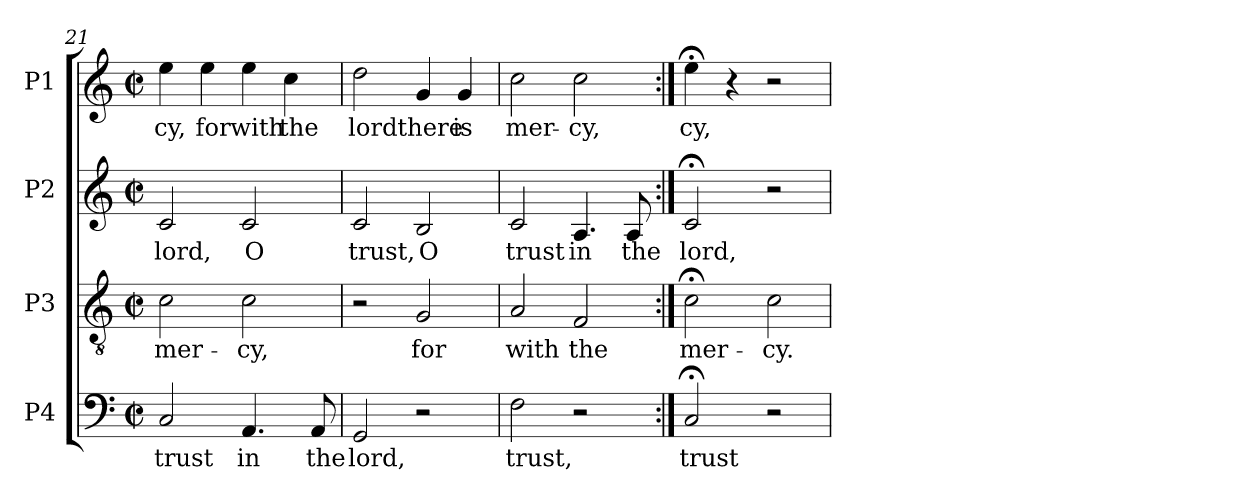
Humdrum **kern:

**kern	**text	**kern	**text	**kern	**text	**kern	**text
*part4	*part4	*part3	*part3	*part2	*part2	*part1	*part1
*staff4	*staff4	*staff3	*staff3	*staff2	*staff2	*staff1	*staff1
*I"P4	*	*I"P3	*	*I"P2	*	*I"P1	*
*clefF4	*	*clefGv2	*	*clefG2	*	*clefG2	*
*	*	*ITrd7c12	*	*	*	*	*
*k[]	*	*k[]	*	*k[]	*	*k[]	*
*C:	*	*C:	*	*C:	*	*C:	*
*M2/2	*	*M2/2	*	*M2/2	*	*M2/2	*
*met(c|)	*	*met(c|)	*	*met(c|)	*	*met(c|)	*
=21	=21	=21	=21	=21	=21	=21	=21
!	!LO:LY:b:color=#000000	!	!	!	!	!	!
!	!	!	!LO:LY:b:color=#000000	!	!	!	!
!	!	!	!	!	!LO:LY:b:color=#000000	!	!
!	!	!	!	!	!	!	!LO:LY:b:color=#000000
2Ci/	trust	2Ci\	mer-	2ci/	lord,	4eei\	-cy,
!	!	!	!	!	!	!	!LO:LY:b:color=#000000
.	.	.	.	.	.	4eei\	for
!	!LO:LY:b:color=#000000	!	!	!	!	!	!
!	!	!	!LO:LY:b:color=#000000	!	!	!	!
!	!	!	!	!	!LO:LY:b:color=#000000	!	!
!	!	!	!	!	!	!	!LO:LY:b:color=#000000
4.AAi/	in	2Ci\	-cy,	2ci/	O	4eei\	with
!	!	!	!	!	!	!	!LO:LY:b:color=#000000
.	.	.	.	.	.	4cci\	the
!	!LO:LY:b:color=#000000	!	!	!	!	!	!
8AAi/	the	.	.	.	.	.	.
=22	=22	=22	=22	=22	=22	=22	=22
!	!LO:LY:b:color=#000000	!	!	!	!	!	!
!	!	!	!	!	!LO:LY:b:color=#000000	!	!
!	!	!	!	!	!	!	!LO:LY:b:color=#000000
2GGi/	lord,	2r	.	2ci/	trust,	2ddi\	lord
!	!	!	!LO:LY:b:color=#000000	!	!	!	!
!	!	!	!	!	!LO:LY:b:color=#000000	!	!
!	!	!	!	!	!	!	!LO:LY:b:color=#000000
2r	.	2GGi/	for	2Bi/	O	4gi/	there
!	!	!	!	!	!	!	!LO:LY:b:color=#000000
.	.	.	.	.	.	4gi/	is
=23	=23	=23	=23	=23	=23	=23	=23
!	!LO:LY:b:color=#000000	!	!	!	!	!	!
!	!	!	!LO:LY:b:color=#000000	!	!	!	!
!	!	!	!	!	!LO:LY:b:color=#000000	!	!
!	!	!	!	!	!	!	!LO:LY:b:color=#000000
2Fi\	trust,	2AAi/	with	2ci/	trust	2cci\	mer-
!	!	!	!LO:LY:b:color=#000000	!	!	!	!
!	!	!	!	!	!LO:LY:b:color=#000000	!	!
!	!	!	!	!	!	!	!LO:LY:b:color=#000000
2r	.	2FFi/	the	4.Ai/	in	2cci\	-cy,
!	!	!	!	!	!LO:LY:b:color=#000000	!	!
.	.	.	.	8Ai/	the	.	.
=24:|!	=24:|!	=24:|!	=24:|!	=24:|!	=24:|!	=24:|!	=24:|!
!	!LO:LY:b:color=#000000	!	!	!	!	!	!
!	!	!	!LO:LY:b:color=#000000	!	!	!	!
!	!	!	!	!	!LO:LY:b:color=#000000	!	!
!	!	!	!	!	!	!	!LO:LY:b:color=#000000
2C;i/	trust	2C;i\	mer-	2c;i/	lord,	4ee;i\	cy,
.	.	.	.	.	.	4r	.
!	!	!	!LO:LY:b:color=#000000	!	!	!	!
2r	.	2Ci\	-cy.	2r	.	2r	.
=	=	=	=	=	=	=	=
*-	*-	*-	*-	*-	*-	*-	*-
